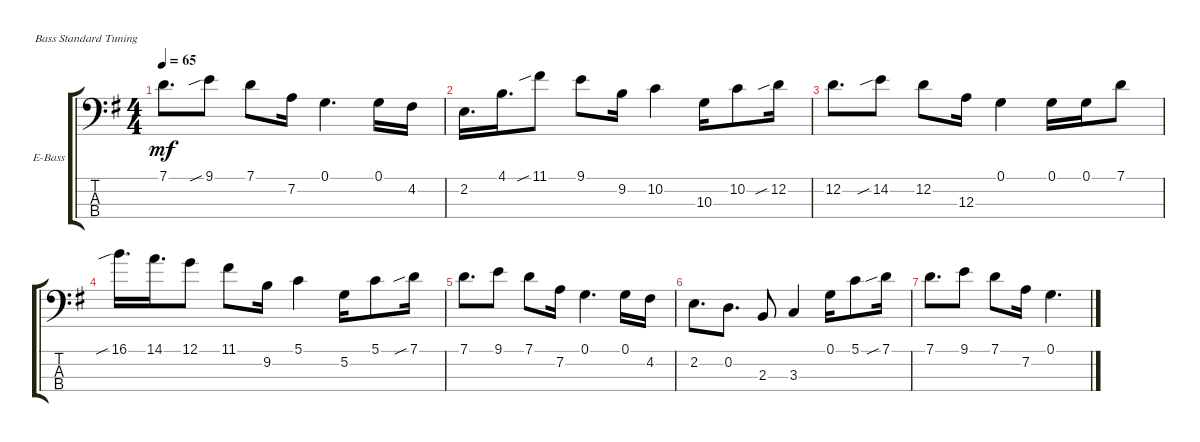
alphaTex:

\defaultSystemsLayout 4
\bracketExtendMode groupsimilarinstruments
\firstSystemTrackNameOrientation horizontal
\otherSystemsTrackNameOrientation horizontal
\track ("Electric Bass" "E-Bass") {instrument electricbassfinger}
\staff {score tabs}
\tuning (G2 D2 A1 E1)
\ts (4 4)
\tempo 65
\clef f4
\ks g
7.1.8{d dy mf} 9.1{sib}.8 7.1.8 7.2.16 0.1.4{d} 0.1.16 4.2.16 |
2.2.16{d} 4.1.16{d} 11.1{sib}.8 9.1.8 9.2.16 10.2.4 10.3.16 10.2.8 12.2{sib}.16 |
12.2.8{d} 14.2{sib}.8 12.2.8 12.3.16 0.1.4 0.1.16 0.1.16 7.1.8 |
16.1{sib}.16{d} 14.1.16{d} 12.1.8 11.1.8 9.2.16 5.1.4 5.2.16 5.1.8 7.1{sib}.16 |
7.1.8{d} 9.1.8 7.1.8 7.2.16 0.1.4{d} 0.1.16 4.2.16 |
2.2.8{d} 0.2.8{d} 2.3.8 3.3.4 0.1.16 5.1.8 7.1{sib}.16 |
7.1.8{d} 9.1.8 7.1.8 7.2.16 0.1.4{d}
